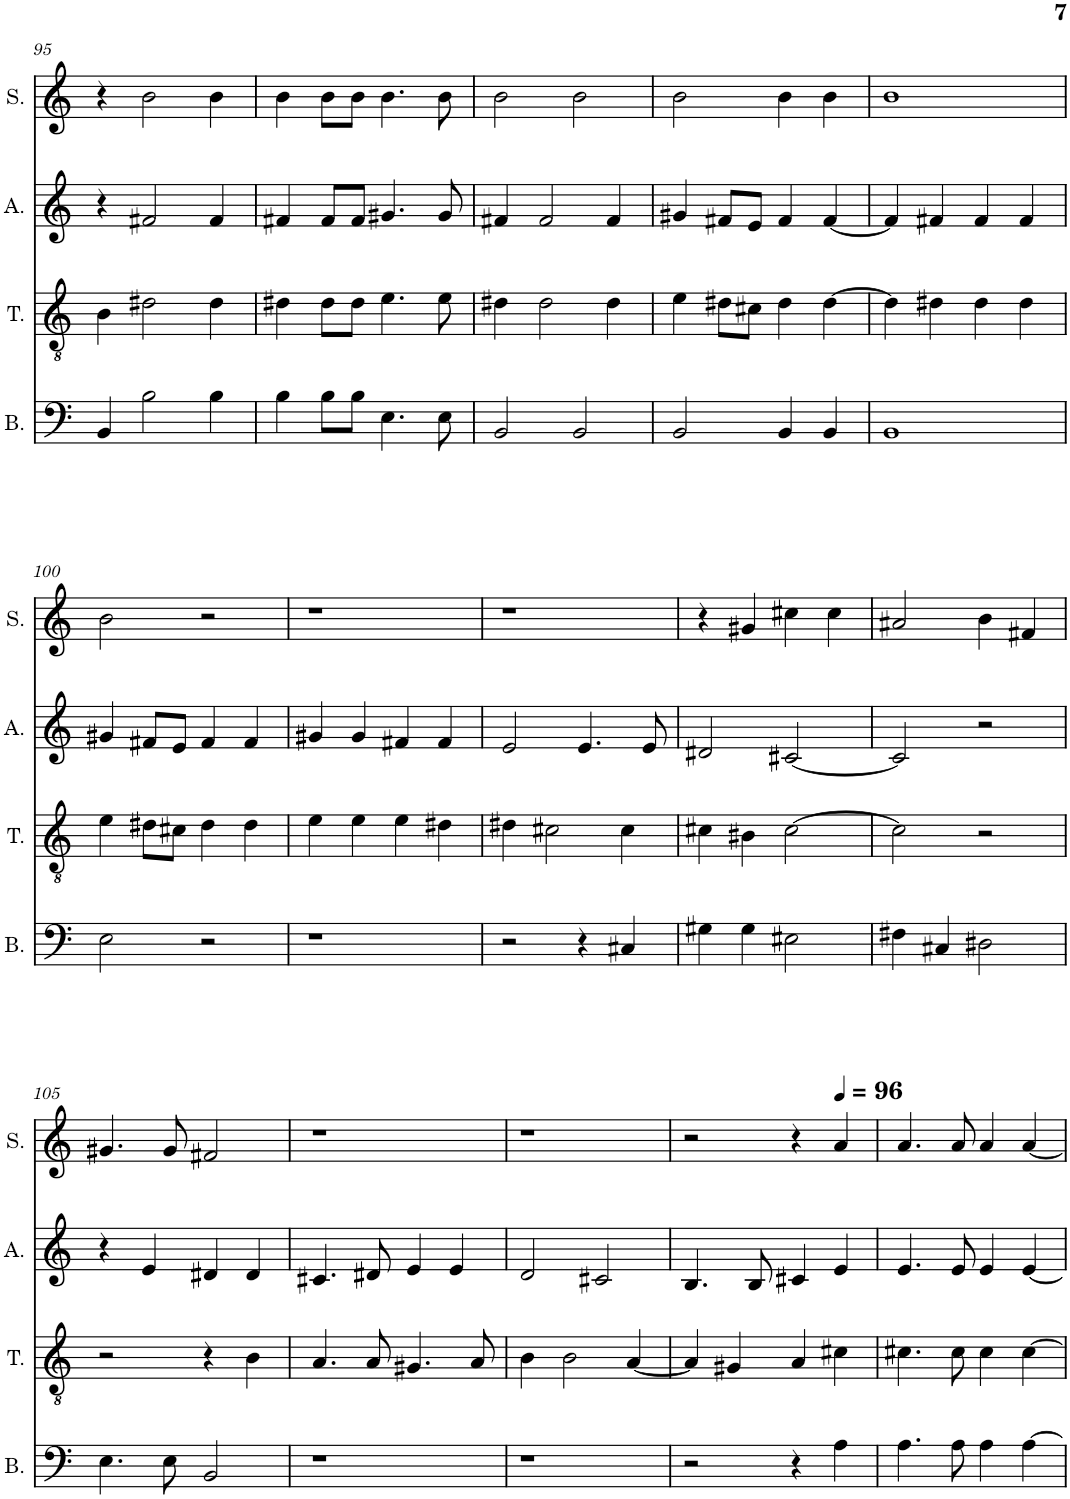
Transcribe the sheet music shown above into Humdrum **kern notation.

**kern	**kern	**kern	**kern
*part4	*part3	*part2	*part1
*staff4	*staff3	*staff2	*staff1
*I"Basse	*I"Tenor	*I"Alto	*I"Soprano
*I'B.	*I'T.	*I'A.	*I'S.
!!LO:PB:g=z
*clefF4	*clefGv2	*clefG2	*clefG2
*k[]	*k[]	*k[]	*k[]
*M4/4	*M4/4	*M4/4	*M4/4
*met(c)	*met(c)	*met(c)	*met(c)
=95	=95	=95	=95
4BB/	4B\	4r	4r
2B\	2d#X\	2f#X/	2b\
4B\	4d#\	4f#/	4b\
=96	=96	=96	=96
4B\	4d#X\	4f#X/	4b\
8B\L	8d#\L	8f#/L	8b\L
8B\J	8d#\J	8f#/J	8b\J
4.E\	4.e\	4.g#X/	4.b\
8E\	8e\	8g#/	8b\
=97	=97	=97	=97
2BB/	4d#X\	4f#X/	2b\
.	2d#\	2f#/	.
2BB/	.	.	2b\
.	4d#\	4f#/	.
=98	=98	=98	=98
2BB/	4e\	4g#X/	2b\
.	8d#X\L	8f#X/L	.
.	8c#X\J	8e/J	.
4BB/	4d#\	4f#/	4b\
4BB/	[4d#\	[4f#/	4b\
=99	=99	=99	=99
1BB	4d#\]	4f#/]	1b
.	4d#X\	4f#X/	.
.	4d#\	4f#/	.
.	4d#\	4f#/	.
!!LO:LB:g=z
=100	=100	=100	=100
2E\	4e\	4g#X/	2b\
.	8d#X\L	8f#X/L	.
.	8c#X\J	8e/J	.
2r	4d#\	4f#/	2r
.	4d#\	4f#/	.
=101	=101	=101	=101
1r	4e\	4g#X/	1r
.	4e\	4g#/	.
.	4e\	4f#X/	.
.	4d#X\	4f#/	.
=102	=102	=102	=102
2r	4d#X\	2e/	1r
.	2c#X\	.	.
4r	.	4.e/	.
4C#X/	4c#\	.	.
.	.	8e/	.
=103	=103	=103	=103
4G#X\	4c#X\	2d#X/	4r
4G#\	4B#X\	.	4g#X/
2E#X\	[2c#\	[2c#X/	4cc#X\
.	.	.	4cc#\
=104	=104	=104	=104
4F#X\	2c#\]	2c#/]	2a#X/
4C#X/	.	.	.
2D#X\	2r	2r	4b\
.	.	.	4f#X/
!!LO:LB:g=z
=105	=105	=105	=105
4.E\	2r	4r	4.g#X/
.	.	4e/	.
8E\	.	.	8g#/
2BB/	4r	4d#X/	2f#X/
.	4B\	4d#/	.
=106	=106	=106	=106
1r	4.A/	4.c#X/	1r
.	8A/	8d#X/	.
.	4.G#X/	4e/	.
.	.	4e/	.
.	8A/	.	.
=107	=107	=107	=107
1r	4B\	2d/	1r
.	2B\	.	.
.	.	2c#X/	.
.	[4A/	.	.
=108	=108	=108	=108
2r	4A/]	4.B/	2r
.	4G#X/	.	.
.	.	8B/	.
4r	4A/	4c#X/	4r
*	*	*	*MM96
4A\	4c#X\	4e/	4a/
=109	=109	=109	=109
4.A\	4.c#X\	4.e/	4.a/
8A\	8c#\	8e/	8a/
4A\	4c#\	4e/	4a/
[4A\	[4c#\	[4e/	[4a/
=	=	=	=
*-	*-	*-	*-
